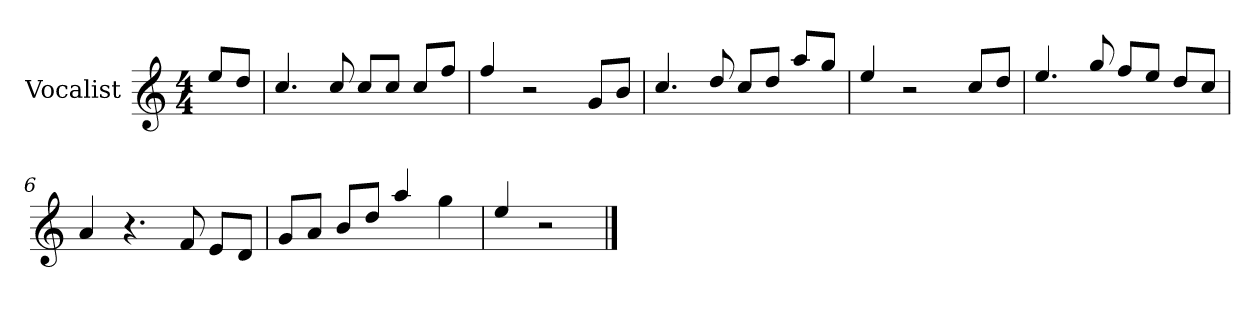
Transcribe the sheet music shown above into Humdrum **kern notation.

**kern
*part1
*staff1
*I"Vocalist
*k[]
*C:
*M4/4
=
8ee/L
8dd/J
=1
4.cc/
8cc/
8cc/L
8cc/J
8cc/L
8ff/J
=2
4ff/
2r
8gL
8b/J
=3
4.cc/
8dd/
8cc/L
8dd/J
8aa/L
8gg/J
=4
4ee/
2r
8cc/L
8dd/J
=5
4.ee/
8gg/
8ff/L
8ee/J
8dd/L
8cc/J
=6
4a
4.r
8f
8eL
8dJ
=7
8gL
8aJ
8b/L
8dd/J
4aa/
4gg
=8
4ee/
2r
==
*-
